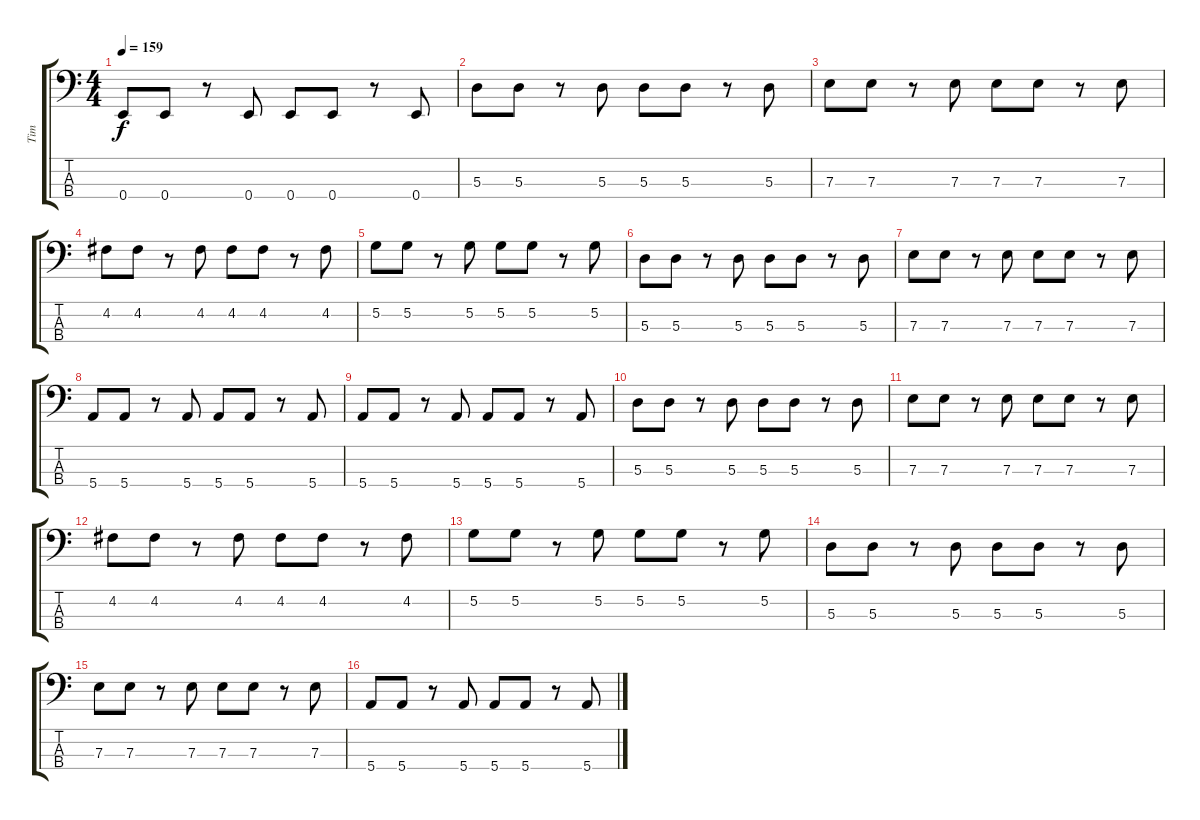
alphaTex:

\track ("Tim" "Tim") {instrument electricbasspick}
\staff {score tabs}
\tuning (G2 D2 A1 E1) {hide}
\ts (4 4)
\tempo 159
\clef f4
\ks c
0.4.8{dy f} 0.4.8 r.8 0.4.8 0.4.8 0.4.8 r.8 0.4.8 |
5.3.8 5.3.8 r.8 5.3.8 5.3.8 5.3.8 r.8 5.3.8 |
7.3.8 7.3.8 r.8 7.3.8 7.3.8 7.3.8 r.8 7.3.8 |
4.2.8 4.2.8 r.8 4.2.8 4.2.8 4.2.8 r.8 4.2.8 |
5.2.8 5.2.8 r.8 5.2.8 5.2.8 5.2.8 r.8 5.2.8 |
5.3.8 5.3.8 r.8 5.3.8 5.3.8 5.3.8 r.8 5.3.8 |
7.3.8 7.3.8 r.8 7.3.8 7.3.8 7.3.8 r.8 7.3.8 |
5.4.8 5.4.8 r.8 5.4.8 5.4.8 5.4.8 r.8 5.4.8 |
5.4.8 5.4.8 r.8 5.4.8 5.4.8 5.4.8 r.8 5.4.8 |
5.3.8 5.3.8 r.8 5.3.8 5.3.8 5.3.8 r.8 5.3.8 |
7.3.8 7.3.8 r.8 7.3.8 7.3.8 7.3.8 r.8 7.3.8 |
4.2.8 4.2.8 r.8 4.2.8 4.2.8 4.2.8 r.8 4.2.8 |
5.2.8 5.2.8 r.8 5.2.8 5.2.8 5.2.8 r.8 5.2.8 |
5.3.8 5.3.8 r.8 5.3.8 5.3.8 5.3.8 r.8 5.3.8 |
7.3.8 7.3.8 r.8 7.3.8 7.3.8 7.3.8 r.8 7.3.8 |
5.4.8 5.4.8 r.8 5.4.8 5.4.8 5.4.8 r.8 5.4.8
